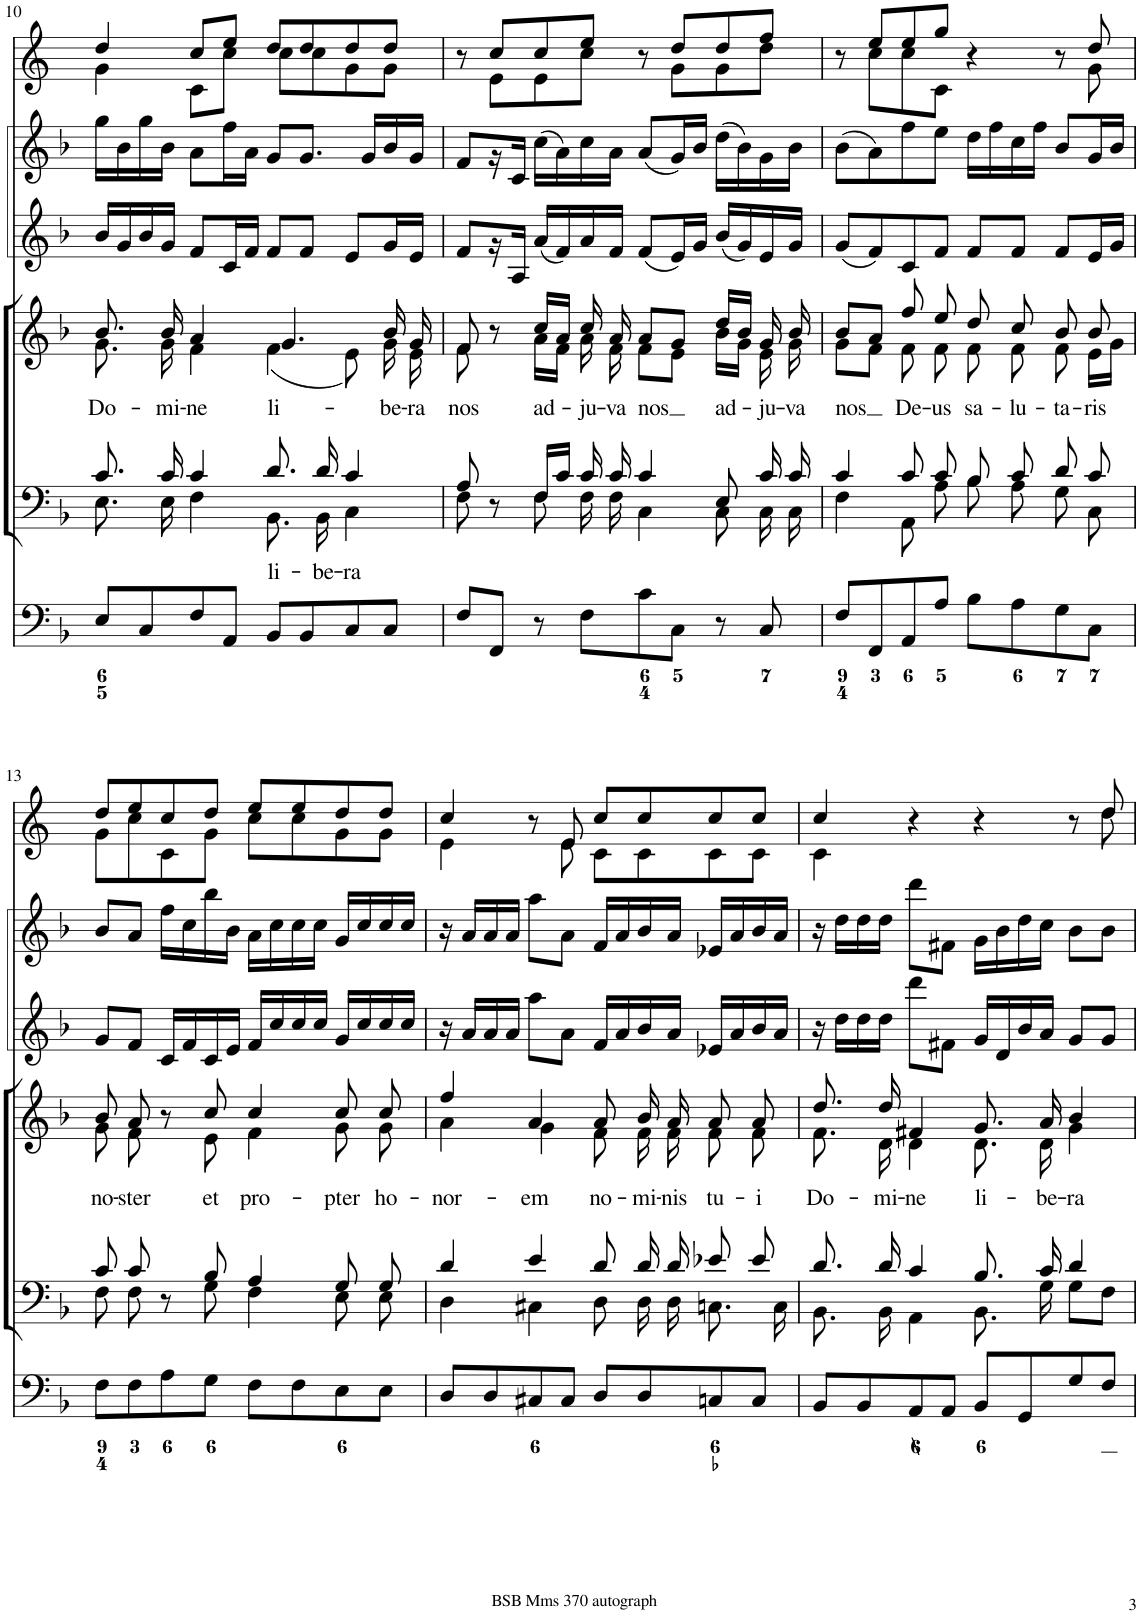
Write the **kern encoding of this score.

**kern	**kern	**text	**kern	**text	**kern	**kern	**kern
*part6	*part5	*part5	*part4	*part4	*part3	*part2	*part1
*staff6	*staff5	*staff5	*staff4	*staff4	*staff3	*staff2	*staff1
*I"Organ	*I"Voice	*	*I"Voice	*	*I"Violin	*I"Violini	*I"Corni in F
*	*	*	*	*	*I'Vln	*I'Vln	*
!!LO:PB:g=z
*clefF4	*clefF4	*	*clefG2	*	*clefG2	*clefG2	*clefG2
*	*	*	*	*	*	*	*Trd4c7
*k[b-]	*k[b-]	*	*k[b-]	*	*k[b-]	*k[b-]	*k[]
*M4/4	*M4/4	*	*M4/4	*	*M4/4	*M4/4	*M4/4
*met(c)	*met(c)	*	*met(c)	*	*met(c)	*met(c)	*met(c)
=10	=10	=10	=10	=10	=10	=10	=10
*	*^	*	*	*	*	*	*
!	!	!	!	!	!LO:LY:b	!	!	!
*	*	*	*	*^	*	*	*	*^
8E/L	8.c/	8.E\	.	8.b-/	8.g\	Do-	16b-/LL	16gg\LL	4dd/	4g\
.	.	.	.	.	.	.	16g/	16b-\	.	.
8C/	.	.	.	.	.	.	16b-/	16gg\	.	.
!	!	!	!	!	!	!LO:LY:b	!	!	!	!
.	16c/	16E\	.	16b-/	16g\	-mi-	16g/JJ	16b-\JJ	.	.
!	!	!	!	!	!	!LO:LY:b	!	!	!	!
8F/	4c/	4F\	.	4a/	4f\	-ne	8f/L	8a\L	8cc/L	8c\L
8AA/J	.	.	.	.	.	.	16c/L	16ff\L	8ee/J	8cc\J
.	.	.	.	.	.	.	16f/JJ	16a\JJ	.	.
!	!	!	!LO:LY:b	!	!	!LO:LY:b	!	!	!	!
8BB-/L	8.d/	8.BB-\	li-	4.g/	(4f\	li-	8f/L	8g/L	8dd/L	8cc\L
8BB-/	.	.	.	.	.	.	8f/J	8.g/J	8dd/	8cc\
!	!	!	!LO:LY:b	!	!	!	!	!	!	!
.	16d/	16BB-\	-be-	.	.	.	.	.	.	.
!	!	!	!LO:LY:b	!	!	!	!	!	!	!
8C/	4c/	4C\	-ra	.	8e\)	.	8e/L	.	8dd/	8g\
.	.	.	.	.	.	.	.	16g/LL	.	.
!	!	!	!	!	!	!LO:LY:b	!	!	!	!
8C/J	.	.	.	16b-/	16g\	-be-	16g/L	16b-/	8dd/J	8g\J
!	!	!	!	!	!	!LO:LY:b	!	!	!	!
.	.	.	.	16g/	16e\	-ra	16e/JJ	16g/JJ	.	.
=11	=11	=11	=11	=11	=11	=11	=11	=11	=11	=11
!	!	!	!	!	!	!LO:LY:b	!	!	!	!
8F/L	8A/	8F\	.	8f/	8f\	nos	8f/L	8f/L	8r	8ryy
8FF/J	8r	8ryy	.	8r	8ryy	.	16r	16r	8cc/L	8e\L
.	.	.	.	.	.	.	16A/JJ	16c/JJ	.	.
!	!	!	!	!	!	!LO:LY:b	!	!	!	!
8r	16F/LL	8F\	.	16cc/LL	16a\LL	ad-	(16a/LL	(16cc\LL	8cc/	8e\
.	16c/JJ	.	.	16a/JJ	16f\JJ	.	16f/)	16a\)	.	.
!	!	!	!	!	!	!LO:LY:b	!	!	!	!
8F\L	16c/	16F\	.	16cc/	16a\	-ju-	16a/	16cc\	8ee/J	8cc\J
!	!	!	!	!	!	!LO:LY:b	!	!	!	!
.	16c/	16F\	.	16a/	16f\	-va	16f/JJ	16a\JJ	.	.
!	!	!	!	!	!	!LO:LY:b	!	!	!	!
8c\	4c/	4C\	.	8a/L	8f\L	nos	(8f/L	(8a/L	8r	8ryy
8C\J	.	.	.	8g/J	8e\J	.	16e/L)	16g/L)	8dd/L	8g\L
.	.	.	.	.	.	.	16g/JJ	16b-/JJ	.	.
!	!	!	!	!	!	!LO:LY:b	!	!	!	!
8r	8E/	8C\	.	16dd/LL	16b-\LL	ad-	(16b-/LL	(16dd\LL	8dd/	8g\
.	.	.	.	16b-/JJ	16g\JJ	.	16g/)	16b-\)	.	.
!	!	!	!	!	!	!LO:LY:b	!	!	!	!
8C/	16c/	16C\	.	16g/	16e\	-ju-	16e/	16g\	8ff/J	8dd\J
!	!	!	!	!	!	!LO:LY:b	!	!	!	!
.	16c/	16C\	.	16b-/	16g\	-va	16g/JJ	16b-\JJ	.	.
=12	=12	=12	=12	=12	=12	=12	=12	=12	=12	=12
!	!	!	!	!	!	!LO:LY:b	!	!	!	!
8F/L	4c/	4F\	.	8b-/L	8g\L	nos	(8g/L	(8b-\L	8r	8ryy
8FF/	.	.	.	8a/J	8f\J	.	8f/)	8a\)	8ee/L	8cc\L
!	!	!	!	!	!	!LO:LY:b	!	!	!	!
8AA/	8c/	8AA\	.	8ff/	8f\	De-	8c/	8ff\	8ee/	8cc\
!	!	!	!	!	!	!LO:LY:b	!	!	!	!
8A/J	8c/	8A\	.	8ee/	8f\	-us	8f/J	8ee\J	8gg/J	8c\J
!	!	!	!	!	!	!LO:LY:b	!	!	!	!
8B-\L	8B-/	8B-\	.	8dd/	8f\	sa-	8f/L	16dd\LL	4r	4.ryy
.	.	.	.	.	.	.	.	16ff\	.	.
!	!	!	!	!	!	!LO:LY:b	!	!	!	!
8A\	8c/	8A\	.	8cc/	8f\	-lu-	8f/J	16cc\	.	.
.	.	.	.	.	.	.	.	16ff\JJ	.	.
!	!	!	!	!	!	!LO:LY:b	!	!	!	!
8G\	8d/	8G\	.	8b-/	8f\	-ta-	8f/L	8b-/L	8r	.
!	!	!	!	!	!	!LO:LY:b	!	!	!	!
8C\J	8c/	8C\	.	8b-/	16e\LL	-ris	16e/L	16g/L	8dd/	8g\
.	.	.	.	.	16g\JJ	.	16g/JJ	16b-/JJ	.	.
!!LO:LB:g=z	!!
=13	=13	=13	=13	=13	=13	=13	=13	=13	=13	=13
!	!	!	!	!	!	!LO:LY:b	!	!	!	!
8F\L	8c/	8F\	.	8b-/	8g\	no-	8g/L	8b-/L	8dd/L	8g\L
!	!	!	!	!	!	!LO:LY:b	!	!	!	!
8F\	8c/	8F\	.	8a/	8f\	-ster	8f/J	8a/J	8ee/	8cc\
8A\	8r	8ryy	.	8r	8ryy	.	16c/LL	16ff\LL	8cc/	8c\
.	.	.	.	.	.	.	16f/	16cc\	.	.
!	!	!	!	!	!	!LO:LY:b	!	!	!	!
8G\J	8B-/	8G\	.	8cc/	8e\	et	16c/	16bb-\	8dd/J	8g\J
.	.	.	.	.	.	.	16e/JJ	16b-\JJ	.	.
!	!	!	!	!	!	!LO:LY:b	!	!	!	!
8F\L	4A/	4F\	.	4cc/	4f\	pro-	16f/LL	16a\LL	8ee/L	8cc\L
.	.	.	.	.	.	.	16cc/	16cc\	.	.
8F\	.	.	.	.	.	.	16cc/	16cc\	8ee/	8cc\
.	.	.	.	.	.	.	16cc/JJ	16cc\JJ	.	.
!	!	!	!	!	!	!LO:LY:b	!	!	!	!
8E\	8G/	8E\	.	8cc/	8g\	-pter	16g/LL	16g/LL	8dd/	8g\
.	.	.	.	.	.	.	16cc/	16cc/	.	.
!	!	!	!	!	!	!LO:LY:b	!	!	!	!
8E\J	8G/	8E\	.	8cc/	8g\	ho-	16cc/	16cc/	8dd/J	8g\J
.	.	.	.	.	.	.	16cc/JJ	16cc/JJ	.	.
=14	=14	=14	=14	=14	=14	=14	=14	=14	=14	=14
!	!	!	!	!	!	!LO:LY:b	!	!	!	!
8D/L	4d/	4D\	.	4ff/	4a\	-nor-	16r	16r	4cc/	4e\
.	.	.	.	.	.	.	16a/LL	16a/LL	.	.
8D/	.	.	.	.	.	.	16a/	16a/	.	.
.	.	.	.	.	.	.	16a/JJ	16a/JJ	.	.
!	!	!	!	!	!	!LO:LY:b	!	!	!	!
8C#X/	4e/	4C#X\	.	4a/	4g\	-em	8aa\L	8aa\L	8r	8ryy
8C#/J	.	.	.	.	.	.	8a\J	8a\J	8e/	8e\
!	!	!	!	!	!	!LO:LY:b	!	!	!	!
8D/L	8d/	8D\	.	8a/	8f\	no-	16f/LL	16f/LL	8cc/L	8c\L
.	.	.	.	.	.	.	16a/	16a/	.	.
!	!	!	!	!	!	!LO:LY:b	!	!	!	!
8D/	16d/	16D\	.	16b-/	16f\	-mi-	16b-/	16b-/	8cc/	8c\
!	!	!	!	!	!	!LO:LY:b	!	!	!	!
.	16d/	16D\	.	16a/	16f\	-nis	16a/JJ	16a/JJ	.	.
!	!	!	!	!	!	!LO:LY:b	!	!	!	!
8Cn/	8e-X/	8.Cn\	.	8a/	8f\	tu-	16e-X/LL	16e-X/LL	8cc/	8c\
.	.	.	.	.	.	.	16a/	16a/	.	.
!	!	!	!	!	!	!LO:LY:b	!	!	!	!
8C/J	8e-/	.	.	8a/	8f\	-i	16b-/	16b-/	8cc/J	8c\J
.	.	16C\	.	.	.	.	16a/JJ	16a/JJ	.	.
=15	=15	=15	=15	=15	=15	=15	=15	=15	=15	=15
!	!	!	!	!	!	!LO:LY:b	!	!	!	!
8BB-/L	8.d/	8.BB-\	.	8.dd/	8.f\	Do-	16r	16r	4cc/	4c\
.	.	.	.	.	.	.	16dd\LL	16dd\LL	.	.
8BB-/	.	.	.	.	.	.	16dd\	16dd\	.	.
!	!	!	!	!	!	!LO:LY:b	!	!	!	!
.	16d/	16BB-\	.	16dd/	16d\	-mi-	16dd\JJ	16dd\JJ	.	.
!	!	!	!	!	!	!LO:LY:b	!	!	!	!
8AA/	4c/	4AA\	.	4f#X/	4d\	-ne	8ddd\L	8ddd\L	4r	8ryy
*	*	*	*	*	*	*	*	*	*v	*v
8AA/J	.	.	.	.	.	.	8f#X\J	8f#X\J	.
!	!	!	!	!	!	!LO:LY:b	!	!	!
8BB-/L	8.B-/	8.BB-\	.	8.g/	8.d\	li-	16g/LL	16g\LL	4r
.	.	.	.	.	.	.	16d/	16b-\	.
8GG/	.	.	.	.	.	.	16b-/	16dd\	.
!	!	!	!	!	!	!LO:LY:b	!	!	!
.	16c/	16G\	.	16a/	16d\	-be-	16a/JJ	16cc\JJ	.
!	!	!	!	!	!	!LO:LY:b	!	!	!
8G/	4d/	8G\L	.	4b-/	4g\	-ra	8g/L	8b-\L	8r
*	*	*	*	*	*	*	*	*	*^
8F/J	.	8F\J	.	.	.	.	8g/J	8b-\J	8dd/	8dd\
*	*v	*v	*	*	*	*	*	*	*v	*v
*	*	*	*v	*v	*	*	*	*
=	=	=	=	=	=	=	=
*-	*-	*-	*-	*-	*-	*-	*-
